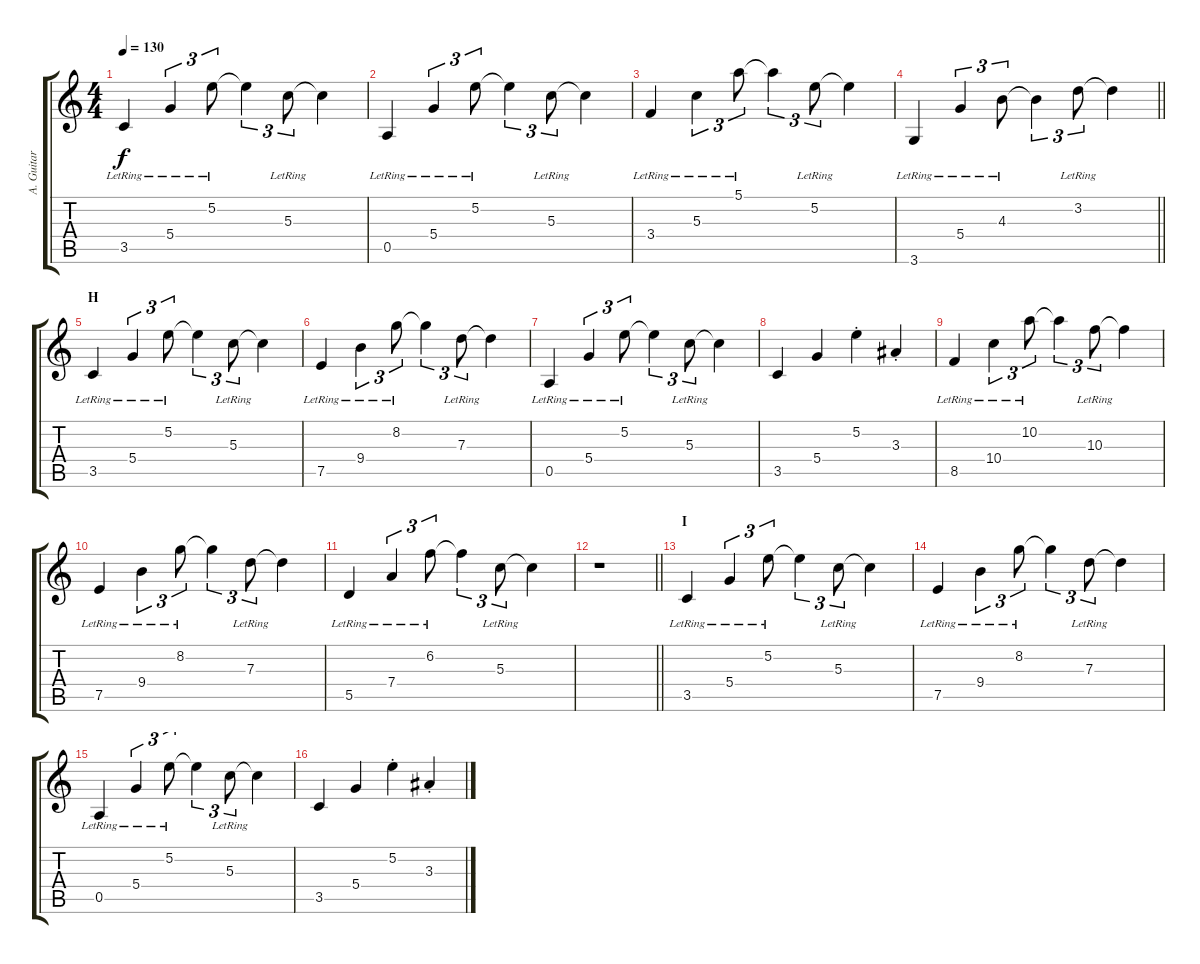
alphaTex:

\track ("A. Guitar I" "A. Guitar ") {instrument acousticguitarsteel}
\staff {score tabs}
\tuning (E4 B3 G3 D3 A2 E2) {hide}
\ts (4 4)
\tempo 130
\clef g2
\ks c
3.5{lr}.4{dy f} 5.4{lr}.4{tu (3 2)} 5.2{lr}.8{tu (3 2)} 5.2{t}.4{tu (3 2)} 5.3{lr}.8{tu (3 2)} 5.3{t}.4 |
0.5{lr}.4 5.4{lr}.4{tu (3 2)} 5.2{lr}.8{tu (3 2)} 5.2{t}.4{tu (3 2)} 5.3{lr}.8{tu (3 2)} 5.3{t}.4 |
3.4{lr}.4 5.3{lr}.4{tu (3 2)} 5.1{lr}.8{tu (3 2)} 5.1{t}.4{tu (3 2)} 5.2{lr}.8{tu (3 2)} 5.2{t}.4 |
\barLineRight lightlight
3.6{lr}.4 5.4{lr}.4{tu (3 2)} 4.3{lr}.8{tu (3 2)} 4.3{t}.4{tu (3 2)} 3.2{lr}.8{tu (3 2)} 3.2{t}.4 |
\section ("" "H")
3.5{lr}.4 5.4{lr}.4{tu (3 2)} 5.2{lr}.8{tu (3 2)} 5.2{t}.4{tu (3 2)} 5.3{lr}.8{tu (3 2)} 5.3{t}.4 |
7.5{lr}.4 9.4{lr}.4{tu (3 2)} 8.2{lr}.8{tu (3 2)} 8.2{t}.4{tu (3 2)} 7.3{lr}.8{tu (3 2)} 7.3{t}.4 |
0.5{lr}.4 5.4{lr}.4{tu (3 2)} 5.2{lr}.8{tu (3 2)} 5.2{t}.4{tu (3 2)} 5.3{lr}.8{tu (3 2)} 5.3{t}.4 |
3.5.4 5.4.4 5.2{st}.4 3.3{st}.4 |
8.5{lr}.4 10.4{lr}.4{tu (3 2)} 10.2{lr}.8{tu (3 2)} 10.2{t}.4{tu (3 2)} 10.3{lr}.8{tu (3 2)} 10.3{t}.4 |
7.5{lr}.4 9.4{lr}.4{tu (3 2)} 8.2{lr}.8{tu (3 2)} 8.2{t}.4{tu (3 2)} 7.3{lr}.8{tu (3 2)} 7.3{t}.4 |
5.5{lr}.4 7.4{lr}.4{tu (3 2)} 6.2{lr}.8{tu (3 2)} 6.2{t}.4{tu (3 2)} 5.3{lr}.8{tu (3 2)} 5.3{t}.4 |
\barLineRight lightlight
r.1 |
\section ("" "I")
3.5{lr}.4 5.4{lr}.4{tu (3 2)} 5.2{lr}.8{tu (3 2)} 5.2{t}.4{tu (3 2)} 5.3{lr}.8{tu (3 2)} 5.3{t}.4 |
7.5{lr}.4 9.4{lr}.4{tu (3 2)} 8.2{lr}.8{tu (3 2)} 8.2{t}.4{tu (3 2)} 7.3{lr}.8{tu (3 2)} 7.3{t}.4 |
0.5{lr}.4 5.4{lr}.4{tu (3 2)} 5.2{lr}.8{tu (3 2)} 5.2{t}.4{tu (3 2)} 5.3{lr}.8{tu (3 2)} 5.3{t}.4 |
3.5.4 5.4.4 5.2{st}.4 3.3{st}.4
